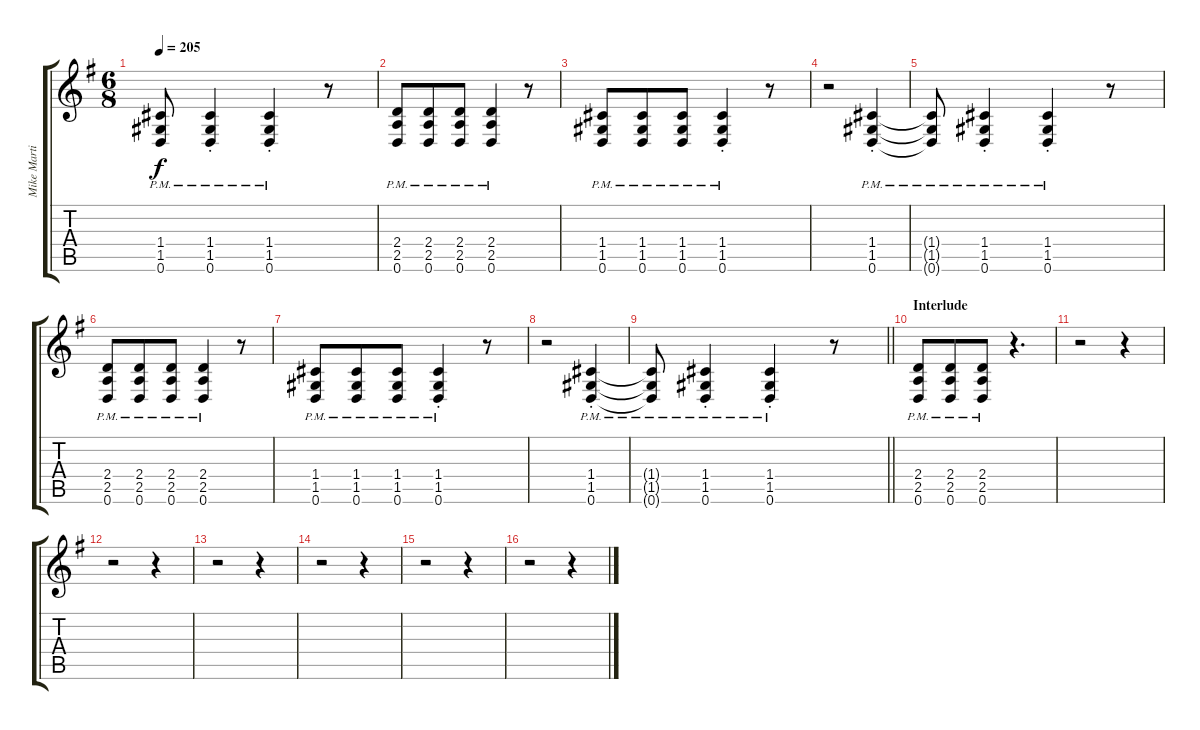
\track ("Mike Martin" "Mike Marti") {instrument distortionguitar}
\staff {score tabs}
\tuning (D4 A3 F3 C3 G2 D2) {hide}
\ts (6 8)
\tempo 205
\clef g2
\ks g
(1.4{pm t} 1.5{pm t} 0.6{pm t}).8{dy f} (1.4{pm st} 1.5{pm st} 0.6{pm st}).4 (1.4{pm st} 1.5{pm st} 0.6{pm st}).4 r.8 |
(2.4{pm} 2.5{pm} 0.6{pm}).8 (2.4{pm} 2.5{pm} 0.6{pm}).8 (2.4{pm} 2.5{pm} 0.6{pm}).8 (2.4{pm} 2.5{pm} 0.6{pm}).4 r.8 |
(1.4{pm} 1.5{pm} 0.6{pm}).8 (1.4{pm} 1.5{pm} 0.6{pm}).8 (1.4{pm} 1.5{pm} 0.6{pm}).8 (1.4{pm st} 1.5{pm st} 0.6{pm st}).4 r.8 |
r.2 (1.4{pm st} 1.5{pm st} 0.6{pm st}).4 |
(1.4{pm t} 1.5{pm t} 0.6{pm t}).8 (1.4{pm st} 1.5{pm st} 0.6{pm st}).4 (1.4{pm st} 1.5{pm st} 0.6{pm st}).4 r.8 |
(2.4{pm} 2.5{pm} 0.6{pm}).8 (2.4{pm} 2.5{pm} 0.6{pm}).8 (2.4{pm} 2.5{pm} 0.6{pm}).8 (2.4{pm} 2.5{pm} 0.6{pm}).4 r.8 |
(1.4{pm} 1.5{pm} 0.6{pm}).8 (1.4{pm} 1.5{pm} 0.6{pm}).8 (1.4{pm} 1.5{pm} 0.6{pm}).8 (1.4{pm st} 1.5{pm st} 0.6{pm st}).4 r.8 |
r.2 (1.4{pm st} 1.5{pm st} 0.6{pm st}).4 |
\barLineRight lightlight
(1.4{pm t} 1.5{pm t} 0.6{pm t}).8 (1.4{pm st} 1.5{pm st} 0.6{pm st}).4 (1.4{pm st} 1.5{pm st} 0.6{pm st}).4 r.8 |
\section ("" "Interlude")
(2.4{pm} 2.5{pm} 0.6{pm}).8 (2.4{pm} 2.5{pm} 0.6{pm}).8 (2.4{pm} 2.5{pm} 0.6{pm}).8 r.4{d} |
r.2 r.4 |
r.2 r.4 |
r.2 r.4 |
r.2 r.4 |
r.2 r.4 |
r.2 r.4
